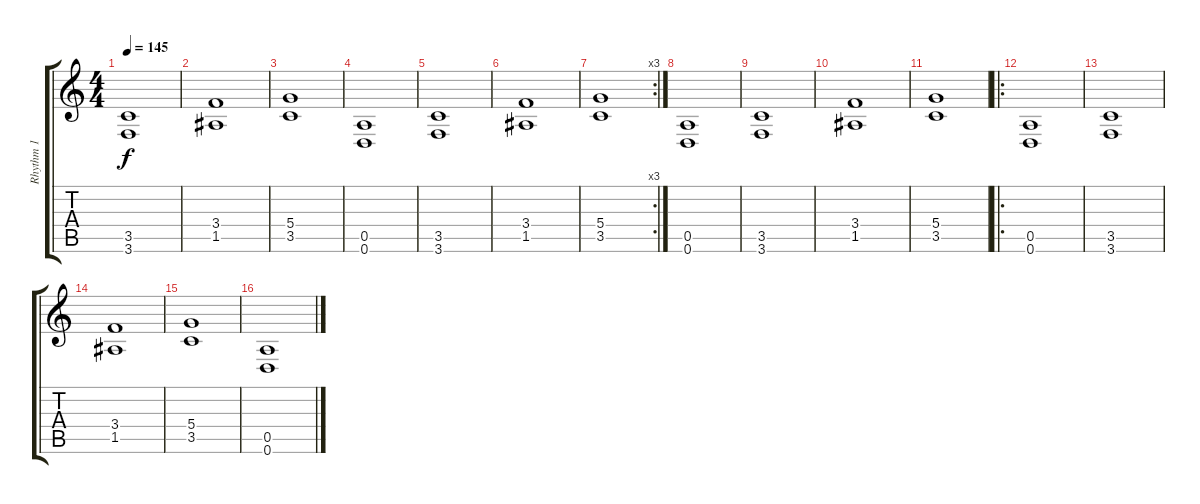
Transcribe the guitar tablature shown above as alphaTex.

\track ("Rhythm 1" "Rhythm 1") {instrument distortionguitar}
\staff {score tabs}
\tuning (E4 B3 G3 D3 A2 D2) {hide}
\ts (4 4)
\tempo 145
\clef g2
\ks c
(3.5 3.6).1{dy f} |
(3.4 1.5).1 |
(5.4 3.5).1 |
(0.5 0.6).1 |
(3.5 3.6).1 |
(3.4 1.5).1 |
\rc 3
(5.4 3.5).1 |
(0.5 0.6).1 |
(3.5 3.6).1 |
(3.4 1.5).1 |
(5.4 3.5).1 |
\ro
(0.5 0.6).1 |
(3.5 3.6).1 |
(3.4 1.5).1 |
(5.4 3.5).1 |
(0.5 0.6).1
